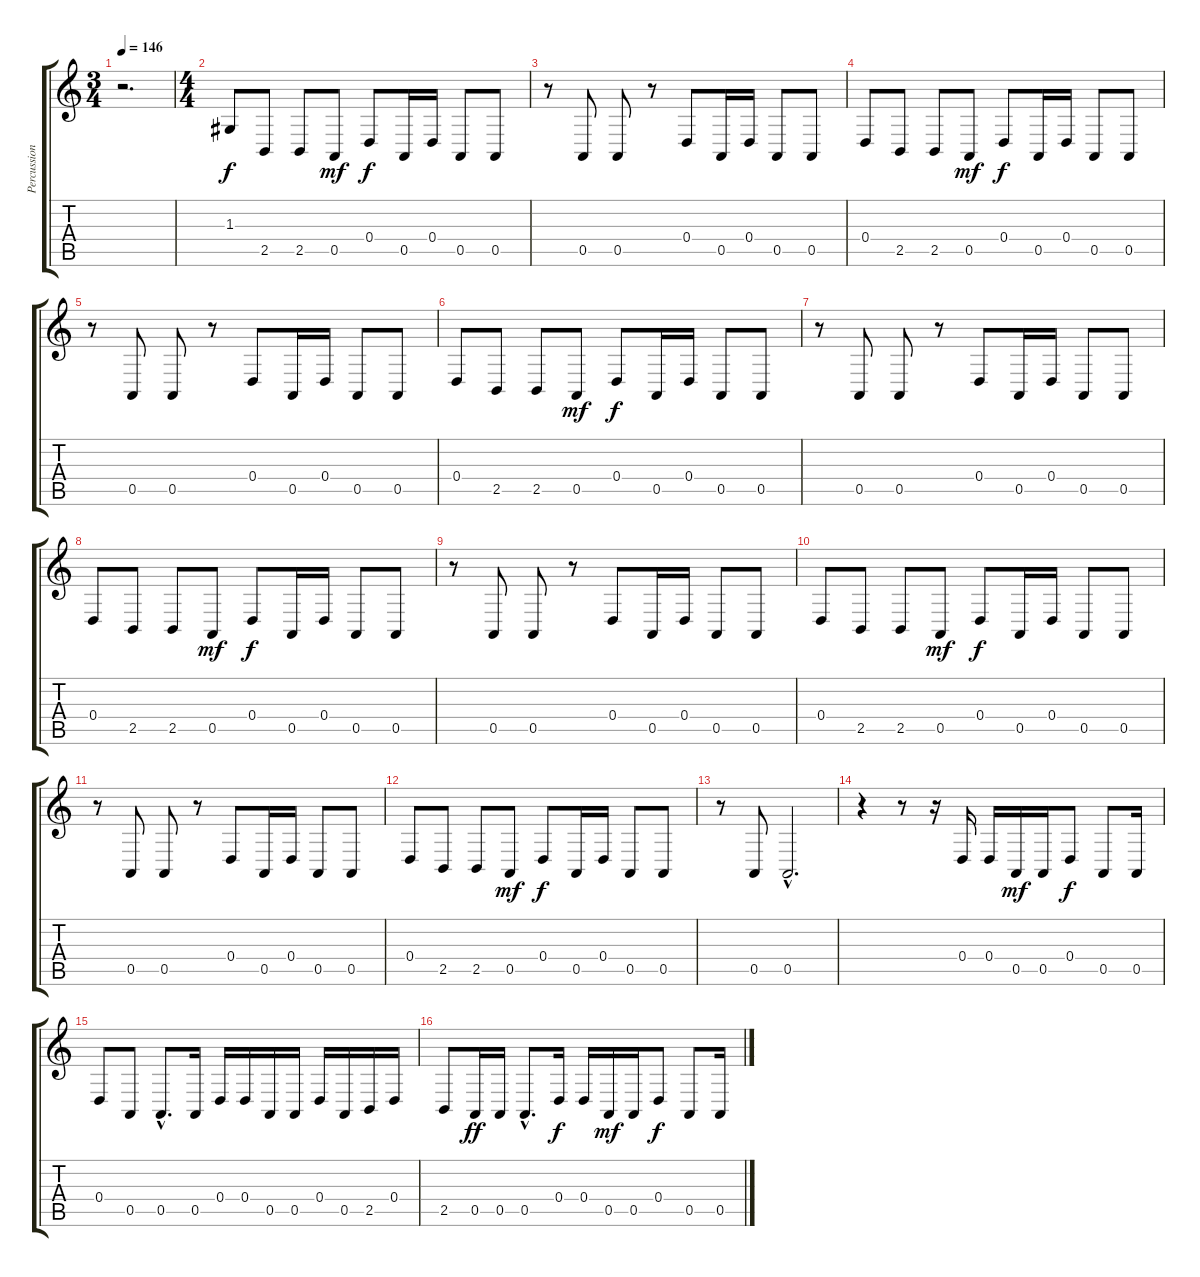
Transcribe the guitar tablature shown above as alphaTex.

\track ("Percussion 2" "Percussion") {instrument melodictom}
\staff {score tabs}
\tuning (E4 B3 G3 D3 A2 E2) {hide}
\ts (3 4)
\tempo 146
\clef g2
\ks c
r.2{d dy f instrument melodictom} |
\ts (4 4)
1.3.8 2.5.8 2.5.8 0.5.8{dy mf} 0.4.8{dy f} 0.5.16 0.4.16 0.5.8 0.5.8 |
r.8 0.5.8 0.5.8 r.8 0.4.8 0.5.16 0.4.16 0.5.8 0.5.8 |
0.4.8 2.5.8 2.5.8 0.5.8{dy mf} 0.4.8{dy f} 0.5.16 0.4.16 0.5.8 0.5.8 |
r.8 0.5.8 0.5.8 r.8 0.4.8 0.5.16 0.4.16 0.5.8 0.5.8 |
0.4.8 2.5.8 2.5.8 0.5.8{dy mf} 0.4.8{dy f} 0.5.16 0.4.16 0.5.8 0.5.8 |
r.8 0.5.8 0.5.8 r.8 0.4.8 0.5.16 0.4.16 0.5.8 0.5.8 |
0.4.8 2.5.8 2.5.8 0.5.8{dy mf} 0.4.8{dy f} 0.5.16 0.4.16 0.5.8 0.5.8 |
r.8 0.5.8 0.5.8 r.8 0.4.8 0.5.16 0.4.16 0.5.8 0.5.8 |
0.4.8 2.5.8 2.5.8 0.5.8{dy mf} 0.4.8{dy f} 0.5.16 0.4.16 0.5.8 0.5.8 |
r.8 0.5.8 0.5.8 r.8 0.4.8 0.5.16 0.4.16 0.5.8 0.5.8 |
0.4.8 2.5.8 2.5.8 0.5.8{dy mf} 0.4.8{dy f} 0.5.16 0.4.16 0.5.8 0.5.8 |
r.8 0.5.8 0.5{hac}.2{d} |
r.4 r.8 r.16 0.4.16 0.4.16 0.5.16{dy mf} 0.5.16 0.4.8{dy f} 0.5.8 0.5.16 |
0.4.8 0.5.8 0.5{hac}.8{d} 0.5.16 0.4.16 0.4.16 0.5.16 0.5.16 0.4.16 0.5.16 2.5.16 0.4.16 |
2.5.8 0.5.16{dy ff} 0.5.16 0.5{hac}.8{d} 0.4.16{dy f} 0.4.16 0.5.16{dy mf} 0.5.16 0.4.8{dy f} 0.5.8 0.5.16
